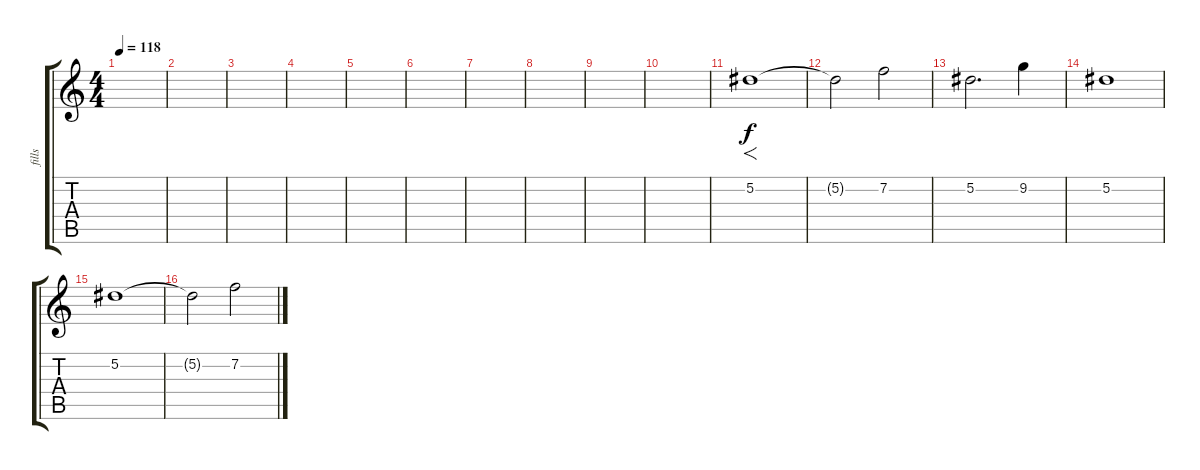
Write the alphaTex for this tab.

\track ("fills" "fills") {instrument electricguitarjazz}
\staff {score tabs}
\tuning (Eb4 Bb3 Gb3 Db3 Ab2 Eb2) {hide}
\ts (4 4)
\tempo 118
\clef g2
\ks c
|
|
|
|
|
|
|
|
|
|
5.2.1{f} |
5.2{t}.2 7.2.2 |
5.2.2{d} 9.2.4 |
5.2.1 |
5.2.1 |
5.2{t}.2 7.2.2
